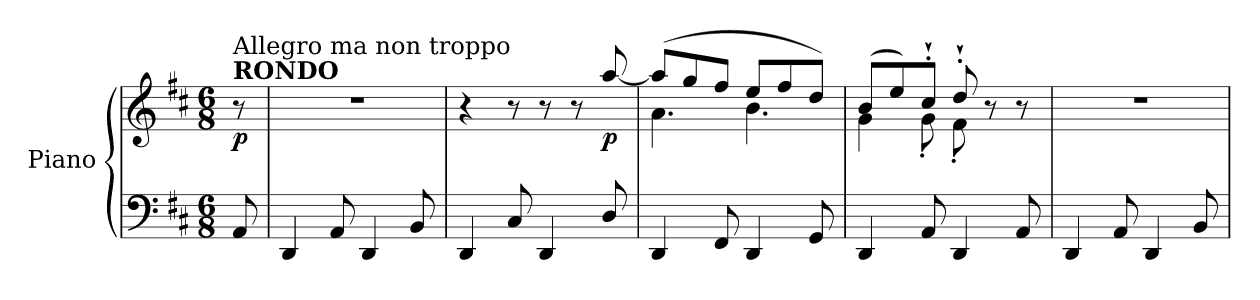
**kern	**kern	**dynam
*part1	*part1	*part1
*staff2	*staff1	*staff1/2
*I"Piano	*	*
*I'Pno	*	*
*clefF4	*clefG2	*
*k[f#c#]	*k[f#c#]	*
*M6/8	*M6/8	*
=	=	=
!	!LO:TX:a:B:t=RONDO	!
!	!LO:TX:a:t=Allegro ma non troppo	!
!	!	!LO:DY:b
8AA/	8r	p
=1	=1	=1
4DD/	2.r	.
8AA/	.	.
4DD/	.	.
8BB/	.	.
=2	=2	=2
4DD/	4r	.
8C#/	8r	.
4DD/	8r	.
.	8r	.
!	!	!LO:DY:b
8D/	[8aa/	p
=3	=3	=3
*	*^	*
4DD/	(>8aa/L]	4.a\	.
.	8gg/	.	.
8FF#/	8ff#/J	.	.
4DD/	8ee/L	4.b\	.
.	8ff#/	.	.
8GG/	8dd/J)	.	.
=4	=4	=4	=4
4DD/	(>8b/L	4g\	.
.	8ee/)	.	.
8AA/	8cc#'`/J	8g'\	.
4DD/	8dd'`/	8f#'\	.
.	8r	4ryy	.
8AA/	8r	.	.
*	*v	*v	*
=5	=5	=5
4DD/	2.r	.
8AA/	.	.
4DD/	.	.
8BB/	.	.
=	=	=
*-	*-	*-
